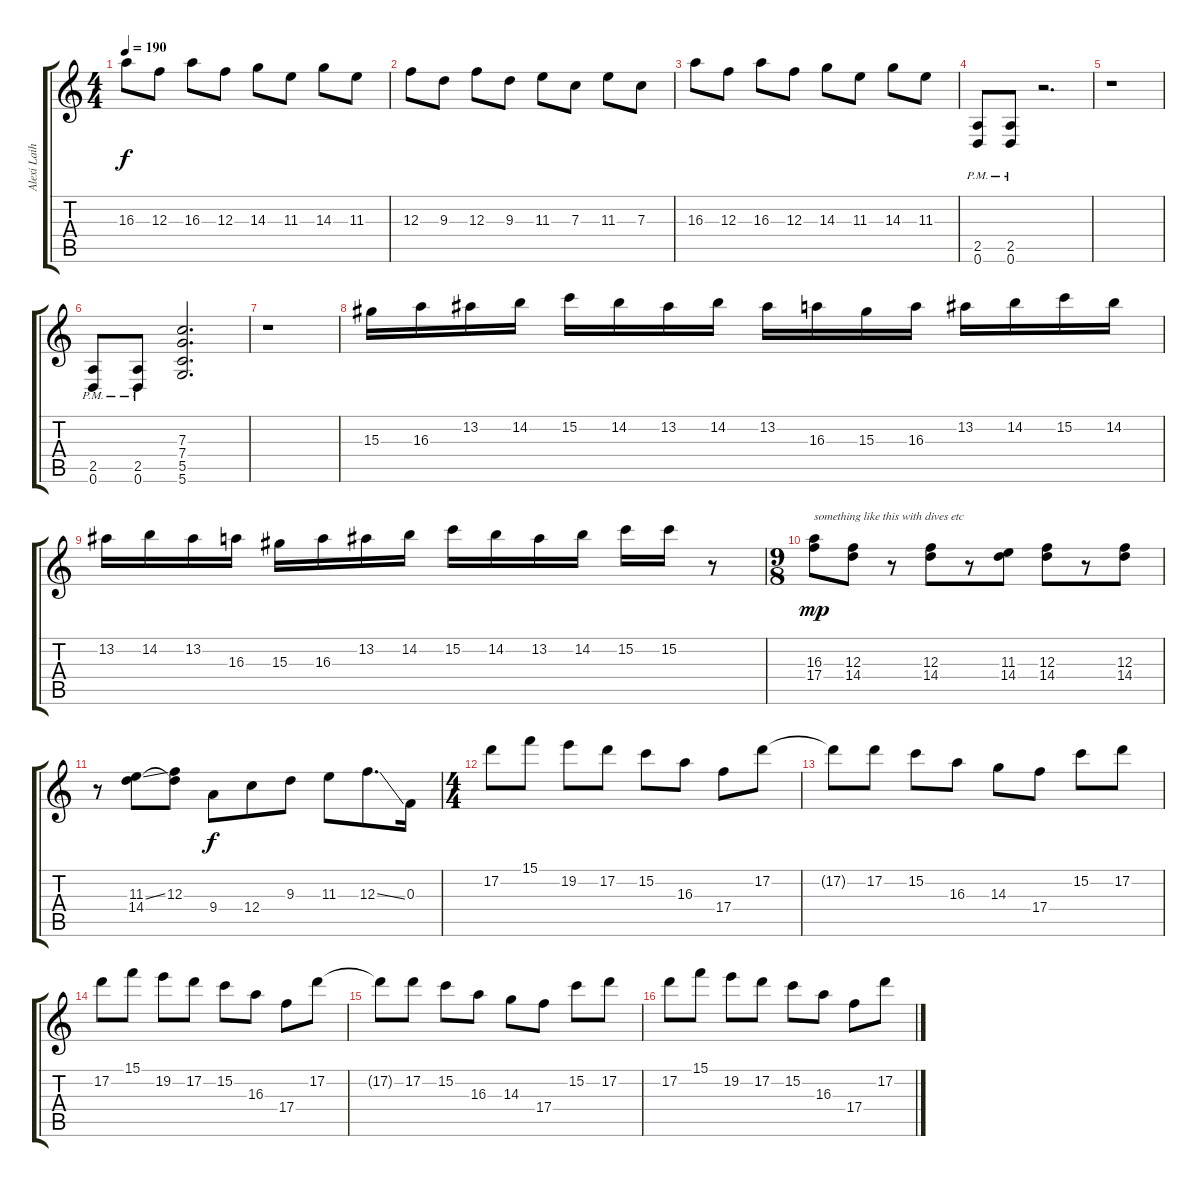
\track ("Alexi Laiho" "Alexi Laih") {instrument distortionguitar}
\staff {score tabs}
\tuning (D4 A3 F3 C3 G2 D2) {hide}
\ts (4 4)
\tempo 190
\clef g2
\ks c
16.3.8{dy f} 12.3.8 16.3.8 12.3.8 14.3.8 11.3.8 14.3.8 11.3.8 |
12.3.8 9.3.8 12.3.8 9.3.8 11.3.8 7.3.8 11.3.8 7.3.8 |
16.3.8 12.3.8 16.3.8 12.3.8 14.3.8 11.3.8 14.3.8 11.3.8 |
(2.5{pm} 0.6{pm}).8 (2.5{pm} 0.6{pm}).8 r.2{d} |
r.1 |
(2.5{pm} 0.6{pm}).8 (2.5{pm} 0.6{pm}).8 (7.3 7.4 5.5 5.6).2{d} |
r.1 |
15.3.16 16.3.16 13.2.16 14.2.16 15.2.16 14.2.16 13.2.16 14.2.16 13.2.16 16.3.16 15.3.16 16.3.16 13.2.16 14.2.16 15.2.16 14.2.16 |
13.2.16 14.2.16 13.2.16 16.3.16 15.3.16 16.3.16 13.2.16 14.2.16 15.2.16 14.2.16 13.2.16 14.2.16 15.2.16 15.2.16 r.8 |
\ts (9 8)
(16.3 17.4).8{txt "something like this with dives etc" dy mp} (12.3 14.4).8 r.8 (12.3 14.4).8 r.8 (11.3 14.4).8 (12.3 14.4).8 r.8 (12.3 14.4).8 |
r.8 (11.3{ss} 14.4).8 (12.3 14.4{t}).8 9.4.8{dy f} 12.4.8 9.3.8 11.3.8 12.3{ss}.8{d} 0.3.16 |
\ts (4 4)
17.2.8 15.1.8 19.2.8 17.2.8 15.2.8 16.3.8 17.4.8 17.2.8 |
17.2{t}.8 17.2.8 15.2.8 16.3.8 14.3.8 17.4.8 15.2.8 17.2.8 |
17.2.8 15.1.8 19.2.8 17.2.8 15.2.8 16.3.8 17.4.8 17.2.8 |
17.2{t}.8 17.2.8 15.2.8 16.3.8 14.3.8 17.4.8 15.2.8 17.2.8 |
17.2.8 15.1.8 19.2.8 17.2.8 15.2.8 16.3.8 17.4.8 17.2.8
